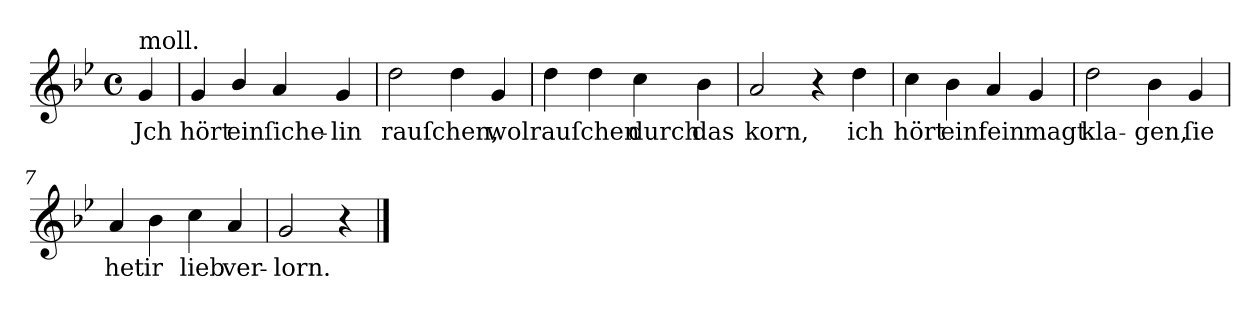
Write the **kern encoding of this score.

**kern	**text
*part1	*part1
*staff1	*staff1
*k[b-e-]	*
*g:	*
*M4/4	*
*met(c)	*
=	=
!LO:TX:a:t=moll.	!
4g	Jch
=1	=1
4g	hört
4b-/	ein
4a	ſiche-
4g	-lin
=2	=2
2dd	rauſchen,
4dd	.
4g	wol
=3	=3
4dd	rauſchen
4dd	.
4cc	durch
4b-	das
=4	=4
2a	korn,
4r	.
4dd	ich
=5	=5
4cc	hört
4b-	ein
4a	fein
4g	magt
=6	=6
2dd	kla-
4b-	-gen,
4g	ſie
=7	=7
4a	het
4b-	ir
4cc	lieb
4a	ver-
=8	=8
2g	-lorn.
4r	.
==	==
*-	*-
